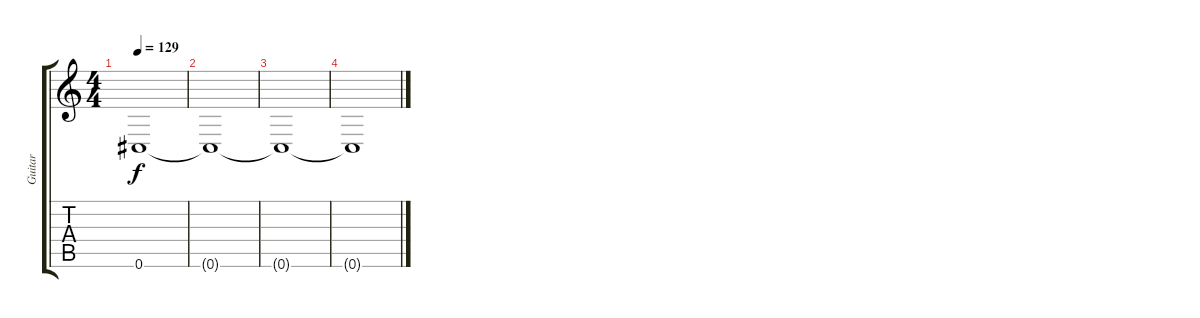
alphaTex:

\track ("Guitar" "Guitar") {instrument distortionguitar}
\staff {score tabs}
\tuning (Eb4 Bb3 Gb3 Db3 Ab2 Db2) {hide}
\ts (4 4)
\tempo 129
\clef g2
\ks c
0.6{t}.1{dy f} |
0.6{t}.1 |
0.6{t}.1 |
0.6{t}.1{volume 0 instrument distortionguitar}
